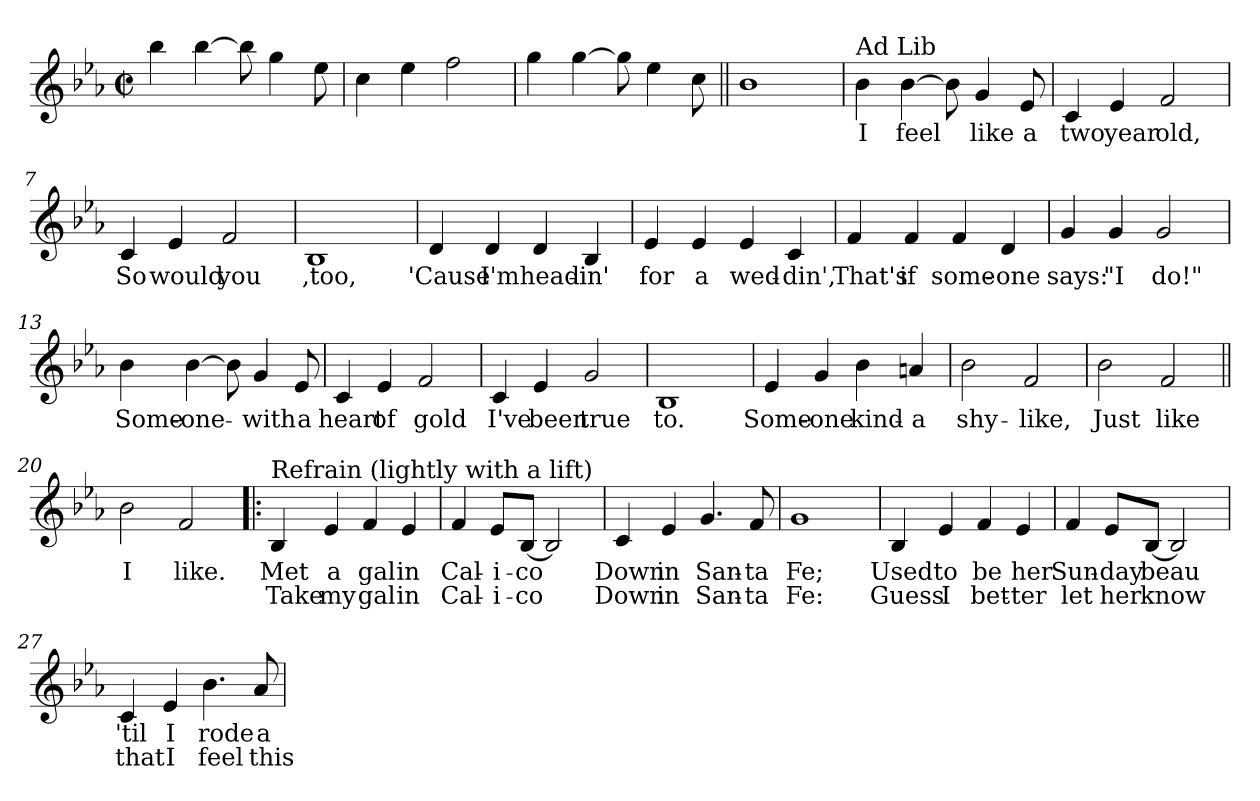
**kern	**text	**text
*part1	*part1	*part1
*staff1	*staff1	*staff1
*clefG2	*	*
*k[b-e-a-]	*	*
*E-:	*	*
*M2/2	*	*
*met(c|)	*	*
=1	=1	=1
4bb-\	.	.
[4bb-\	.	.
8bb-\]	.	.
4gg\	.	.
8ee-\	.	.
=2	=2	=2
4cc\	.	.
4ee-\	.	.
2ff\	.	.
=3	=3	=3
4gg\	.	.
[4gg\	.	.
8gg\]	.	.
4ee-\	.	.
8cc\	.	.
=4||	=4||	=4||
1b-	.	.
!!LO:LB:g=z
=5	=5	=5
!LO:TX:a:t=Ad Lib	!	!
4b-\	I	.
[4b-\	feel	.
8b-\]	.	.
4g/	like	.
8e-/	a	.
=6	=6	=6
4c/	two	.
4e-/	year	.
2f/	old,	.
=7	=7	=7
4c/	So	.
4e-/	would	.
2f/	you	.
=8	=8	=8
1B-	,too,	.
!!LO:LB:g=z
=9	=9	=9
4d/	'Cause	.
4d/	I'm	.
4d/	head-	.
4B-/	-in'	.
=10	=10	=10
4e-/	for	.
4e-/	a	.
4e-/	wed-	.
4c/	-din',	.
=11	=11	=11
4f/	That's	.
4f/	if	.
4f/	some-	.
4d/	-one	.
=12	=12	=12
4g/	says:	.
4g/	"I	.
2g/	do!"	.
!!LO:LB:g=z
=13	=13	=13
4b-\	Some-	.
[4b-\	-one-	.
8b-\]	.	.
4g/	-with	.
8e-/	a	.
=14	=14	=14
4c/	heart	.
4e-/	of	.
2f/	gold	.
=15	=15	=15
4c/	I've	.
4e-/	been	.
2g/	true	.
=16	=16	=16
1B-	to.	.
!!LO:LB:g=z
=17	=17	=17
4e-/	Some-	.
4g/	-one	.
4b-\	kind-	.
4an/	-a	.
=18	=18	=18
2b-\	shy-	.
2f/	-like,	.
=19	=19	=19
2b-\	Just	.
2f/	like	.
=20||	=20||	=20||
2b-\	I	.
2f/	like.	.
!!LO:LB:g=z
=21!|:	=21!|:	=21!|:
!LO:TX:a:t=Refrain (lightly with a lift)	!	!
4B-/	Met	Take
4e-/	a	my
4f/	gal	gal
4e-/	in	in
=22	=22	=22
4f/	Cal-	Cal-
8e-/L	-i-	-i-
[8B-/J	-co	-co
2B-/]	.	.
=23	=23	=23
4c/	Down	Down
4e-/	in	in
4.g/	San-	San-
8f/	-ta	-ta
=24	=24	=24
1g	Fe;	Fe:
=25	=25	=25
4B-/	Used	Guess
4e-/	to	I
4f/	be	bet-
4e-/	her	-ter
=26	=26	=26
4f/	Sun-	let
8e-/L	-day	her
[8B-/J	beau	know
2B-/]	.	.
!!LO:LB:g=z
=27	=27	=27
4c/	'til	that
4e-/	I	I
4.b-\	rode	feel
8a-/	a-	this
=	=	=
*-	*-	*-
